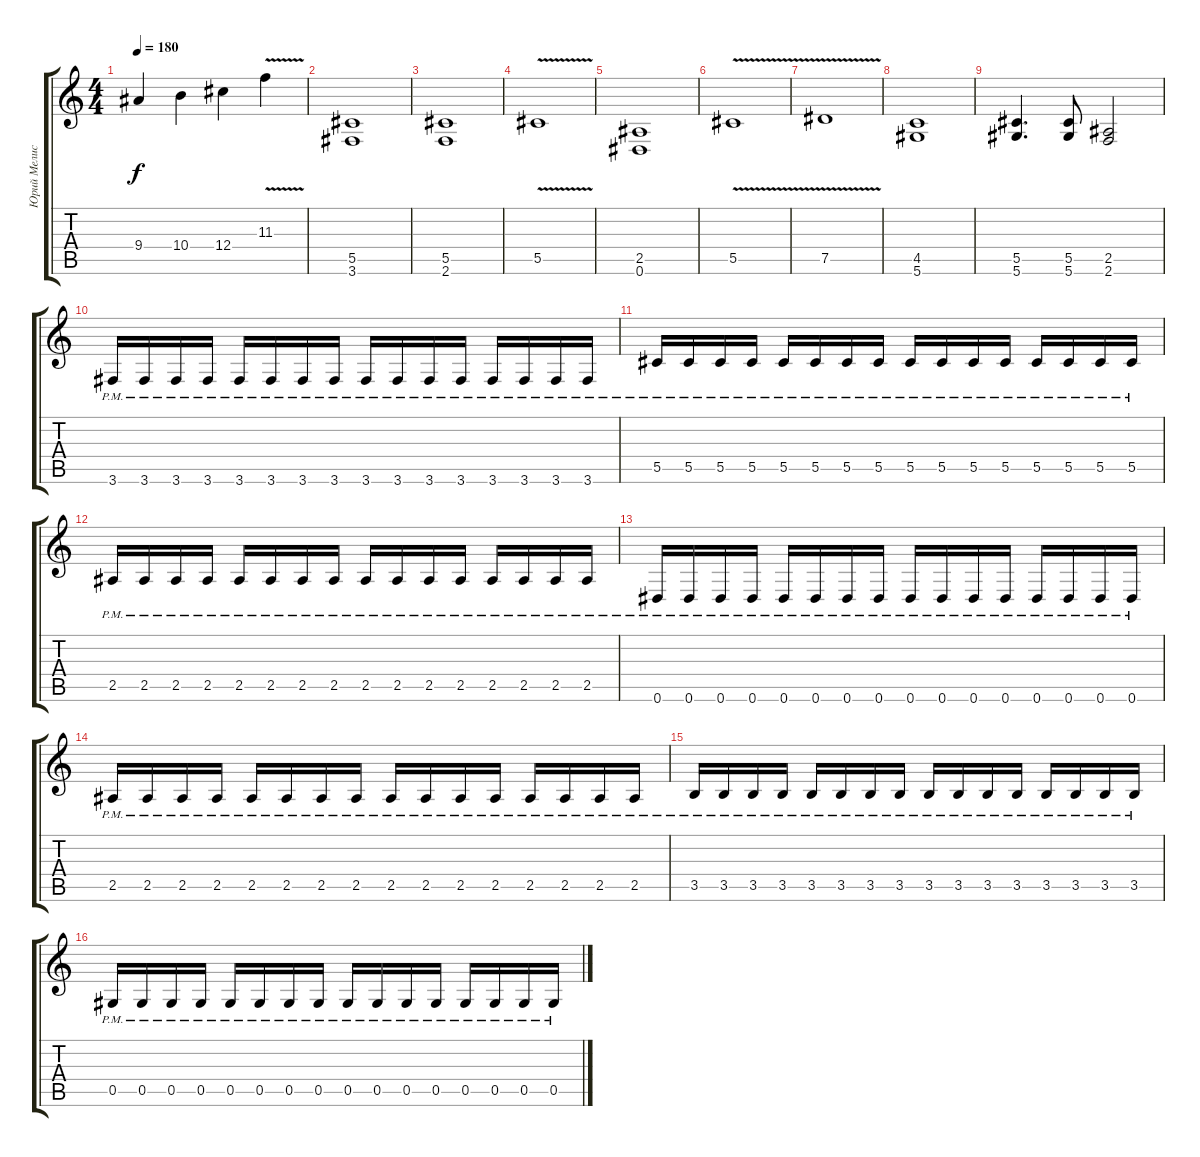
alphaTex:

\track ("Юрий Мелисов" "Юрий Мелис") {instrument distortionguitar}
\staff {score tabs}
\tuning (Eb4 Bb3 Gb3 Db3 Ab2 Eb2) {hide}
\ts (4 4)
\tempo 180
\clef g2
\ks c
9.4.4{dy f} 10.4.4 12.4.4 11.3{v}.4 |
(5.5 3.6).1 |
(5.5 2.6).1 |
5.5{v}.1 |
(2.5 0.6).1 |
5.5{v}.1 |
7.5{v}.1 |
(4.5 5.6).1 |
(5.5 5.6).4{d} (5.5 5.6).8 (2.5 2.6).2 |
3.6{pm}.16 3.6{pm}.16 3.6{pm}.16 3.6{pm}.16 3.6{pm}.16 3.6{pm}.16 3.6{pm}.16 3.6{pm}.16 3.6{pm}.16 3.6{pm}.16 3.6{pm}.16 3.6{pm}.16 3.6{pm}.16 3.6{pm}.16 3.6{pm}.16 3.6{pm}.16 |
5.5{pm}.16 5.5{pm}.16 5.5{pm}.16 5.5{pm}.16 5.5{pm}.16 5.5{pm}.16 5.5{pm}.16 5.5{pm}.16 5.5{pm}.16 5.5{pm}.16 5.5{pm}.16 5.5{pm}.16 5.5{pm}.16 5.5{pm}.16 5.5{pm}.16 5.5{pm}.16 |
2.5{pm}.16 2.5{pm}.16 2.5{pm}.16 2.5{pm}.16 2.5{pm}.16 2.5{pm}.16 2.5{pm}.16 2.5{pm}.16 2.5{pm}.16 2.5{pm}.16 2.5{pm}.16 2.5{pm}.16 2.5{pm}.16 2.5{pm}.16 2.5{pm}.16 2.5{pm}.16 |
0.6{pm}.16 0.6{pm}.16 0.6{pm}.16 0.6{pm}.16 0.6{pm}.16 0.6{pm}.16 0.6{pm}.16 0.6{pm}.16 0.6{pm}.16 0.6{pm}.16 0.6{pm}.16 0.6{pm}.16 0.6{pm}.16 0.6{pm}.16 0.6{pm}.16 0.6{pm}.16 |
2.5{pm}.16 2.5{pm}.16 2.5{pm}.16 2.5{pm}.16 2.5{pm}.16 2.5{pm}.16 2.5{pm}.16 2.5{pm}.16 2.5{pm}.16 2.5{pm}.16 2.5{pm}.16 2.5{pm}.16 2.5{pm}.16 2.5{pm}.16 2.5{pm}.16 2.5{pm}.16 |
3.5{pm}.16 3.5{pm}.16 3.5{pm}.16 3.5{pm}.16 3.5{pm}.16 3.5{pm}.16 3.5{pm}.16 3.5{pm}.16 3.5{pm}.16 3.5{pm}.16 3.5{pm}.16 3.5{pm}.16 3.5{pm}.16 3.5{pm}.16 3.5{pm}.16 3.5{pm}.16 |
0.5{pm}.16 0.5{pm}.16 0.5{pm}.16 0.5{pm}.16 0.5{pm}.16 0.5{pm}.16 0.5{pm}.16 0.5{pm}.16 0.5{pm}.16 0.5{pm}.16 0.5{pm}.16 0.5{pm}.16 0.5{pm}.16 0.5{pm}.16 0.5{pm}.16 0.5{pm}.16
